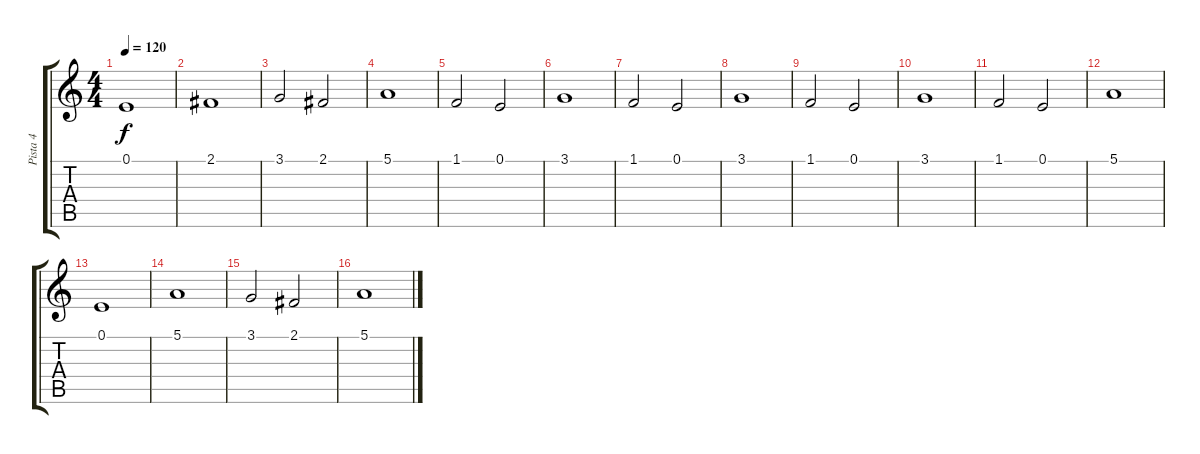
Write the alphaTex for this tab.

\track ("Pista 4" "Pista 4") {instrument stringensemble2}
\staff {score tabs}
\tuning (E4 B3 G3 D3 A2 E2) {hide}
\ts (4 4)
\tempo 120
\clef g2
\ks c
0.1.1{dy f} |
2.1.1 |
3.1.2 2.1.2 |
5.1.1 |
1.1.2 0.1.2 |
3.1.1 |
1.1.2 0.1.2 |
3.1.1 |
1.1.2 0.1.2 |
3.1.1 |
1.1.2 0.1.2 |
5.1.1 |
0.1.1 |
5.1.1 |
3.1.2 2.1.2 |
5.1.1
